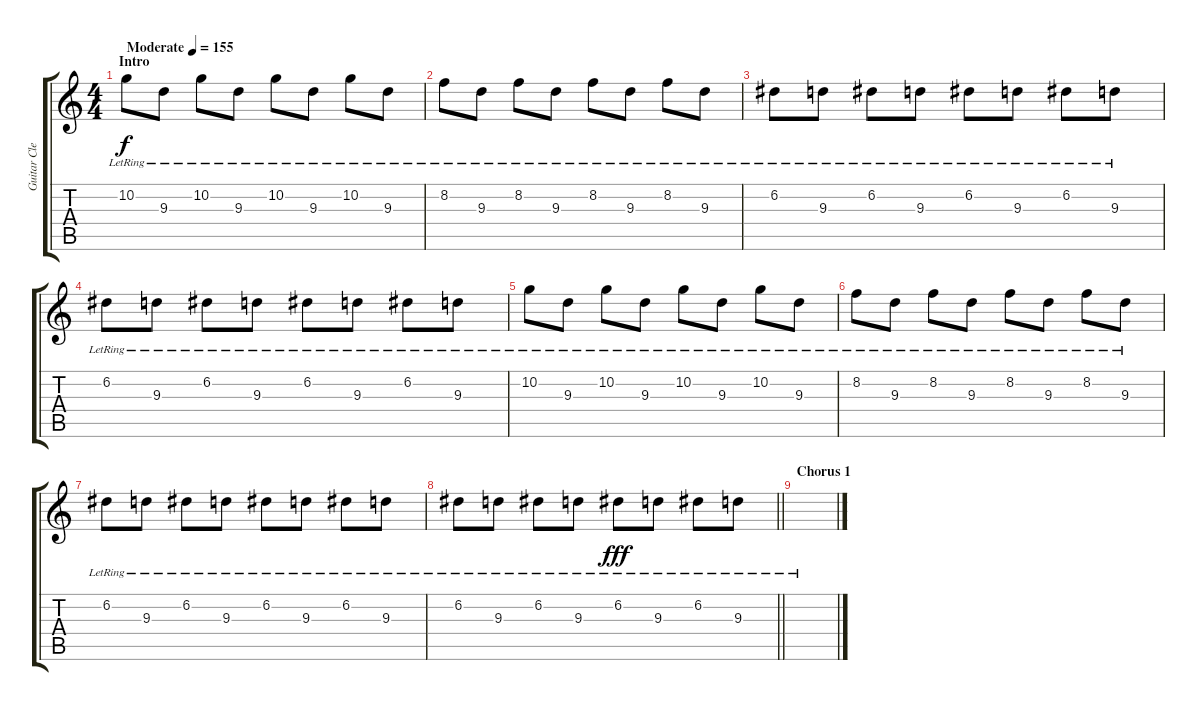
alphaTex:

\track ("Guitar Clean 2" "Guitar Cle") {instrument electricguitarjazz}
\staff {score tabs}
\tuning (D4 A3 F3 C3 G2 C2) {hide}
\ts (4 4)
\section ("" "Intro")
\tempo (155 "Moderate")
\clef g2
\ks c
10.2{lr}.8{dy f instrument electricguitarjazz} 9.3{lr}.8 10.2{lr}.8 9.3{lr}.8 10.2{lr}.8 9.3{lr}.8 10.2{lr}.8 9.3{lr}.8 |
8.2{lr}.8 9.3{lr}.8 8.2{lr}.8 9.3{lr}.8 8.2{lr}.8 9.3{lr}.8 8.2{lr}.8 9.3{lr}.8 |
6.2{lr}.8 9.3{lr}.8 6.2{lr}.8 9.3{lr}.8 6.2{lr}.8 9.3{lr}.8 6.2{lr}.8 9.3{lr}.8 |
6.2{lr}.8 9.3{lr}.8 6.2{lr}.8 9.3{lr}.8 6.2{lr}.8 9.3{lr}.8 6.2{lr}.8 9.3{lr}.8 |
10.2{lr}.8 9.3{lr}.8 10.2{lr}.8 9.3{lr}.8 10.2{lr}.8 9.3{lr}.8 10.2{lr}.8 9.3{lr}.8 |
8.2{lr}.8 9.3{lr}.8 8.2{lr}.8 9.3{lr}.8 8.2{lr}.8 9.3{lr}.8 8.2{lr}.8 9.3{lr}.8 |
6.2{lr}.8 9.3{lr}.8 6.2{lr}.8 9.3{lr}.8 6.2{lr}.8 9.3{lr}.8 6.2{lr}.8 9.3{lr}.8 |
\barLineRight lightlight
6.2{lr}.8 9.3{lr}.8 6.2{lr}.8 9.3{lr}.8 6.2{lr}.8{dy fff} 9.3{lr}.8 6.2{lr}.8 9.3{lr}.8 |
\section ("" "Chorus 1")
